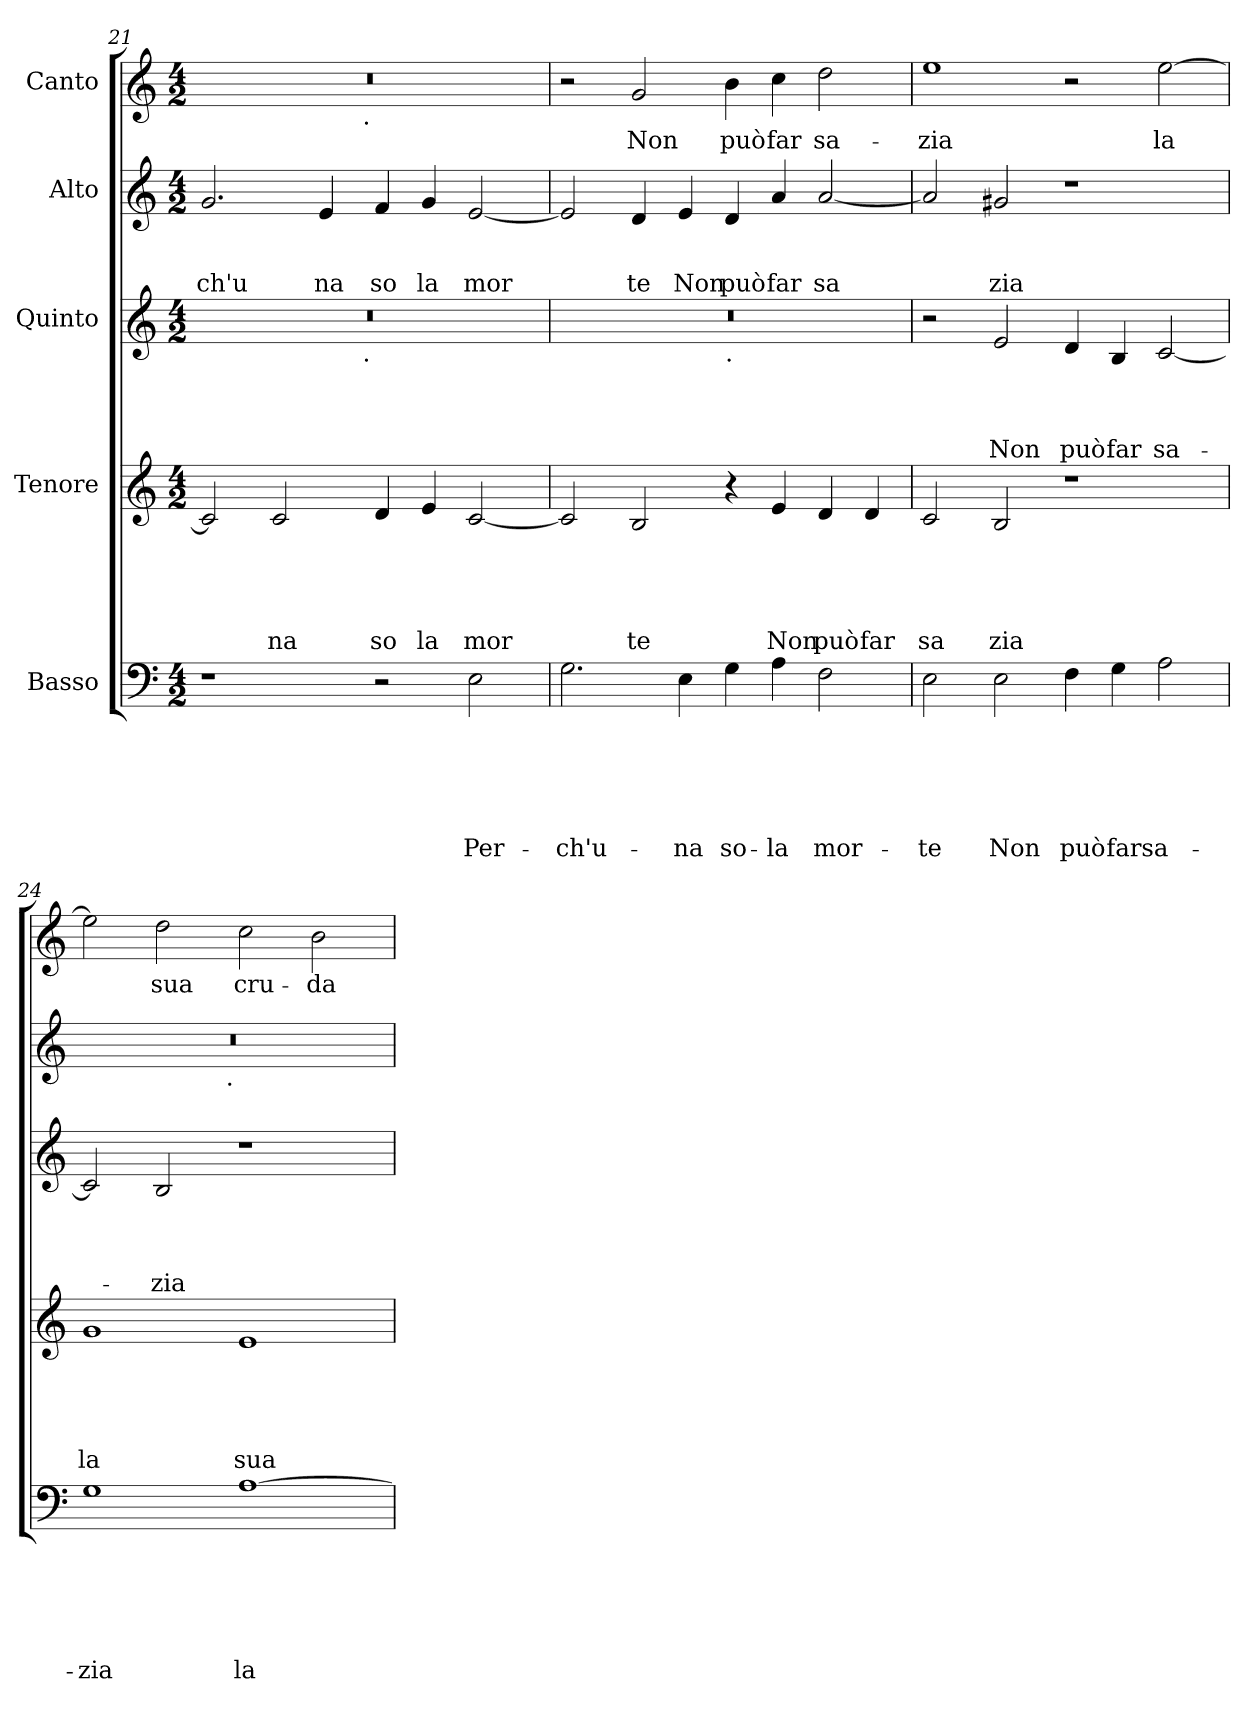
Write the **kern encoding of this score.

**kern	**text	**text	**text	**text	**text	**text	**kern	**text	**text	**text	**text	**text	**kern	**text	**text	**text	**text	**kern	**text	**text	**text	**kern	**text
*part5	*part5	*part5	*part5	*part5	*part5	*part5	*part4	*part4	*part4	*part4	*part4	*part4	*part3	*part3	*part3	*part3	*part3	*part2	*part2	*part2	*part2	*part1	*part1
*staff5	*staff5	*staff5	*staff5	*staff5	*staff5	*staff5	*staff4	*staff4	*staff4	*staff4	*staff4	*staff4	*staff3	*staff3	*staff3	*staff3	*staff3	*staff2	*staff2	*staff2	*staff2	*staff1	*staff1
*I"Basso	*	*	*	*	*	*	*I"Tenore	*	*	*	*	*	*I"Quinto	*	*	*	*	*I"Alto	*	*	*	*I"Canto	*
!!LO:PB:g=z
*clefF4	*	*	*	*	*	*	*clefG2	*	*	*	*	*	*clefG2	*	*	*	*	*clefG2	*	*	*	*clefG2	*
*k[]	*	*	*	*	*	*	*k[]	*	*	*	*	*	*k[]	*	*	*	*	*k[]	*	*	*	*k[]	*
*C:	*	*	*	*	*	*	*C:	*	*	*	*	*	*C:	*	*	*	*	*C:	*	*	*	*C:	*
*M4/2	*	*	*	*	*	*	*M4/2	*	*	*	*	*	*M4/2	*	*	*	*	*M4/2	*	*	*	*M4/2	*
=21	=21	=21	=21	=21	=21	=21	=21	=21	=21	=21	=21	=21	=21	=21	=21	=21	=21	=21	=21	=21	=21	=21	=21
!	!	!	!	!	!	!	!	!	!	!	!	!	!	!	!	!	!	!	!	!	!LO:LY:b	!	!
*	*	*	*	*	*	*	*	*	*	*	*	*	*^	*	*	*	*	*	*	*	*	*^	*
1r	.	.	.	.	.	.	2c/]	.	.	.	.	.	0r	2ryy	.	.	.	.	2.g/	.	.	-ch'u	0r	2ryy	.
!	!	!	!	!	!	!	!	!	!	!	!	!LO:LY:b	!	!	!	!	!	!	!	!	!	!	!	!	!
.	.	.	.	.	.	.	2c/	.	.	.	.	-na	.	4...ryy	.	.	.	.	.	.	.	.	.	4...ryy	.
!	!	!	!	!	!	!	!	!	!	!	!	!	!	!	!	!	!	!	!	!	!	!LO:LY:b	!	!	!
.	.	.	.	.	.	.	.	.	.	.	.	.	.	.	.	.	.	.	4e/	.	.	na	.	.	.
!	!	!	!	!	!	!	!	!	!	!	!	!	!	!	!	!	!	!	!	!	!	!	!	!LO:TX:b:t=.	!
!	!	!	!	!	!	!	!	!	!	!	!	!	!	!LO:TX:b:t=.	!	!	!	!	!	!	!	!	!	!	!
.	.	.	.	.	.	.	.	.	.	.	.	.	.	1ryy	.	.	.	.	.	.	.	.	.	1ryy	.
!	!	!	!	!	!	!	!	!	!	!	!	!LO:LY:b	!	!	!	!	!	!	!	!	!	!LO:LY:b	!	!	!
2r	.	.	.	.	.	.	4d/	.	.	.	.	so	.	.	.	.	.	.	4f/	.	.	so	.	.	.
!	!	!	!	!	!	!	!	!	!	!	!	!LO:LY:b	!	!	!	!	!	!	!	!	!	!LO:LY:b	!	!	!
.	.	.	.	.	.	.	4e/	.	.	.	.	la	.	.	.	.	.	.	4g/	.	.	la	.	.	.
!	!	!	!	!	!	!LO:LY:b	!	!	!	!	!	!LO:LY:b	!	!	!	!	!	!	!	!	!	!LO:LY:b	!	!	!
2E\	.	.	.	.	.	Per-	[<2c/	.	.	.	.	mor	.	.	.	.	.	.	[<2e/	.	.	mor	.	.	.
.	.	.	.	.	.	.	.	.	.	.	.	.	.	32ryy	.	.	.	.	.	.	.	.	.	32ryy	.
=22	=22	=22	=22	=22	=22	=22	=22	=22	=22	=22	=22	=22	=22	=22	=22	=22	=22	=22	=22	=22	=22	=22	=22	=22	=22
!	!	!	!	!	!	!LO:LY:b	!	!	!	!	!	!	!	!	!	!	!	!	!	!	!	!	!	!	!
*	*	*	*	*	*	*	*	*	*	*	*	*	*	*	*	*	*	*	*	*	*	*	*v	*v	*
2.G\	.	.	.	.	.	-ch'u-	2c/]	.	.	.	.	.	0r	1ryy	.	.	.	.	2e/]	.	.	.	2r	.
!	!	!	!	!	!	!	!	!	!	!	!	!LO:LY:b	!	!	!	!	!	!	!	!	!	!LO:LY:b	!	!LO:LY:b
.	.	.	.	.	.	.	2B/	.	.	.	.	te	.	.	.	.	.	.	4d/	.	.	te	2g/	Non
!	!	!	!	!	!	!LO:LY:b	!	!	!	!	!	!	!	!	!	!	!	!	!	!	!	!LO:LY:b	!	!
4E\	.	.	.	.	.	-na	.	.	.	.	.	.	.	.	.	.	.	.	4e/	.	.	Non	.	.
!	!	!	!	!	!	!	!	!	!	!	!	!	!	!LO:TX:b:t=.	!	!	!	!	!	!	!	!	!	!
!	!	!	!	!	!	!LO:LY:b	!	!	!	!	!	!	!	!	!	!	!	!	!	!	!	!LO:LY:b	!	!LO:LY:b
4G\	.	.	.	.	.	so-	4r	.	.	.	.	.	.	1ryy	.	.	.	.	4d/	.	.	può	4b\	può
!	!	!	!	!	!	!LO:LY:b	!	!	!	!	!	!LO:LY:b	!	!	!	!	!	!	!	!	!	!LO:LY:b	!	!LO:LY:b
4A\	.	.	.	.	.	-la	4e/	.	.	.	.	Non	.	.	.	.	.	.	4a/	.	.	far	4cc\	far
!	!	!	!	!	!	!LO:LY:b	!	!	!	!	!	!LO:LY:b	!	!	!	!	!	!	!	!	!	!LO:LY:b	!	!LO:LY:b
2F\	.	.	.	.	.	mor-	4d/	.	.	.	.	può	.	.	.	.	.	.	[<2a/	.	.	sa	2dd\	sa-
!	!	!	!	!	!	!	!	!	!	!	!	!LO:LY:b	!	!	!	!	!	!	!	!	!	!	!	!
.	.	.	.	.	.	.	4d/	.	.	.	.	far	.	.	.	.	.	.	.	.	.	.	.	.
=23	=23	=23	=23	=23	=23	=23	=23	=23	=23	=23	=23	=23	=23	=23	=23	=23	=23	=23	=23	=23	=23	=23	=23	=23
!	!	!	!	!	!	!LO:LY:b	!	!	!	!	!	!LO:LY:b	!	!	!	!	!	!	!	!	!	!	!	!LO:LY:b
*	*	*	*	*	*	*	*	*	*	*	*	*	*v	*v	*	*	*	*	*	*	*	*	*	*
2E\	.	.	.	.	.	-te	2c/	.	.	.	.	sa	2r	.	.	.	.	2a/]	.	.	.	1ee	-zia
!	!	!	!	!	!	!LO:LY:b	!	!	!	!	!	!LO:LY:b	!	!	!	!	!LO:LY:b	!	!	!	!LO:LY:b	!	!
2E\	.	.	.	.	.	Non	2B/	.	.	.	.	zia	2e/	.	.	.	Non	2g#X/	.	.	zia	.	.
!	!	!	!	!	!	!LO:LY:b	!	!	!	!	!	!	!	!	!	!	!LO:LY:b	!	!	!	!	!	!
4F\	.	.	.	.	.	può	1r	.	.	.	.	.	4d/	.	.	.	può	1r	.	.	.	2r	.
!	!	!	!	!	!	!LO:LY:b	!	!	!	!	!	!	!	!	!	!	!LO:LY:b	!	!	!	!	!	!
4G\	.	.	.	.	.	farsa-	.	.	.	.	.	.	4B/	.	.	.	far	.	.	.	.	.	.
!	!	!	!	!	!	!	!	!	!	!	!	!	!	!	!	!	!LO:LY:b	!	!	!	!	!	!LO:LY:b
2A\	.	.	.	.	.	.	.	.	.	.	.	.	[<2c/	.	.	.	sa-	.	.	.	.	[>2ee\	la
=24	=24	=24	=24	=24	=24	=24	=24	=24	=24	=24	=24	=24	=24	=24	=24	=24	=24	=24	=24	=24	=24	=24	=24
!	!	!	!	!	!	!LO:LY:b	!	!	!	!	!	!LO:LY:b	!	!	!	!	!	!	!	!	!	!	!
*	*	*	*	*	*	*	*	*	*	*	*	*	*	*	*	*	*	*^	*	*	*	*	*
1G	.	.	.	.	.	-zia	1g	.	.	.	.	la	2c/]	.	.	.	.	0r	2ryy	.	.	.	2ee\]	.
!	!	!	!	!	!	!	!	!	!	!	!	!	!	!	!	!	!LO:LY:b	!	!	!	!	!	!	!LO:LY:b
.	.	.	.	.	.	.	.	.	.	.	.	.	2B/	.	.	.	-zia	.	4...ryy	.	.	.	2dd\	sua
!	!	!	!	!	!	!	!	!	!	!	!	!	!	!	!	!	!	!	!LO:TX:b:t=.	!	!	!	!	!
.	.	.	.	.	.	.	.	.	.	.	.	.	.	.	.	.	.	.	1ryy	.	.	.	.	.
!	!	!	!	!	!	!LO:LY:b	!	!	!	!	!	!LO:LY:b	!	!	!	!	!	!	!	!	!	!	!	!LO:LY:b
[>1A	.	.	.	.	.	la	1e	.	.	.	.	sua	1r	.	.	.	.	.	.	.	.	.	2cc\	cru-
!	!	!	!	!	!	!	!	!	!	!	!	!	!	!	!	!	!	!	!	!	!	!	!	!LO:LY:b
.	.	.	.	.	.	.	.	.	.	.	.	.	.	.	.	.	.	.	.	.	.	.	2b\	-da
.	.	.	.	.	.	.	.	.	.	.	.	.	.	.	.	.	.	.	32ryy	.	.	.	.	.
*	*	*	*	*	*	*	*	*	*	*	*	*	*	*	*	*	*	*v	*v	*	*	*	*	*
=	=	=	=	=	=	=	=	=	=	=	=	=	=	=	=	=	=	=	=	=	=	=	=
*-	*-	*-	*-	*-	*-	*-	*-	*-	*-	*-	*-	*-	*-	*-	*-	*-	*-	*-	*-	*-	*-	*-	*-
